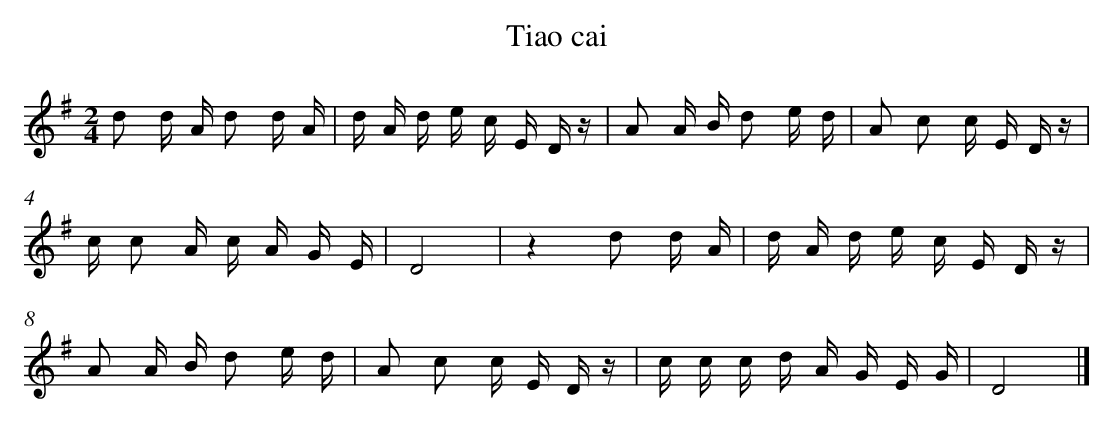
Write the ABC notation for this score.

X:1
T: Tiao cai
L: 1/16
M: 2/4
K: G
d2 d A d2 d A [I:setbarnb 1]|
d A d e c E D z |
A2 A B d2 e d |
A2 c2 c E D z |
c c2 A c A G E |
D8 |
z4d2 d A |
d A d e c E D z |
A2 A B d2 e d |
A2 c2 c E D z |
c c c d A G E G |
D8 |]
